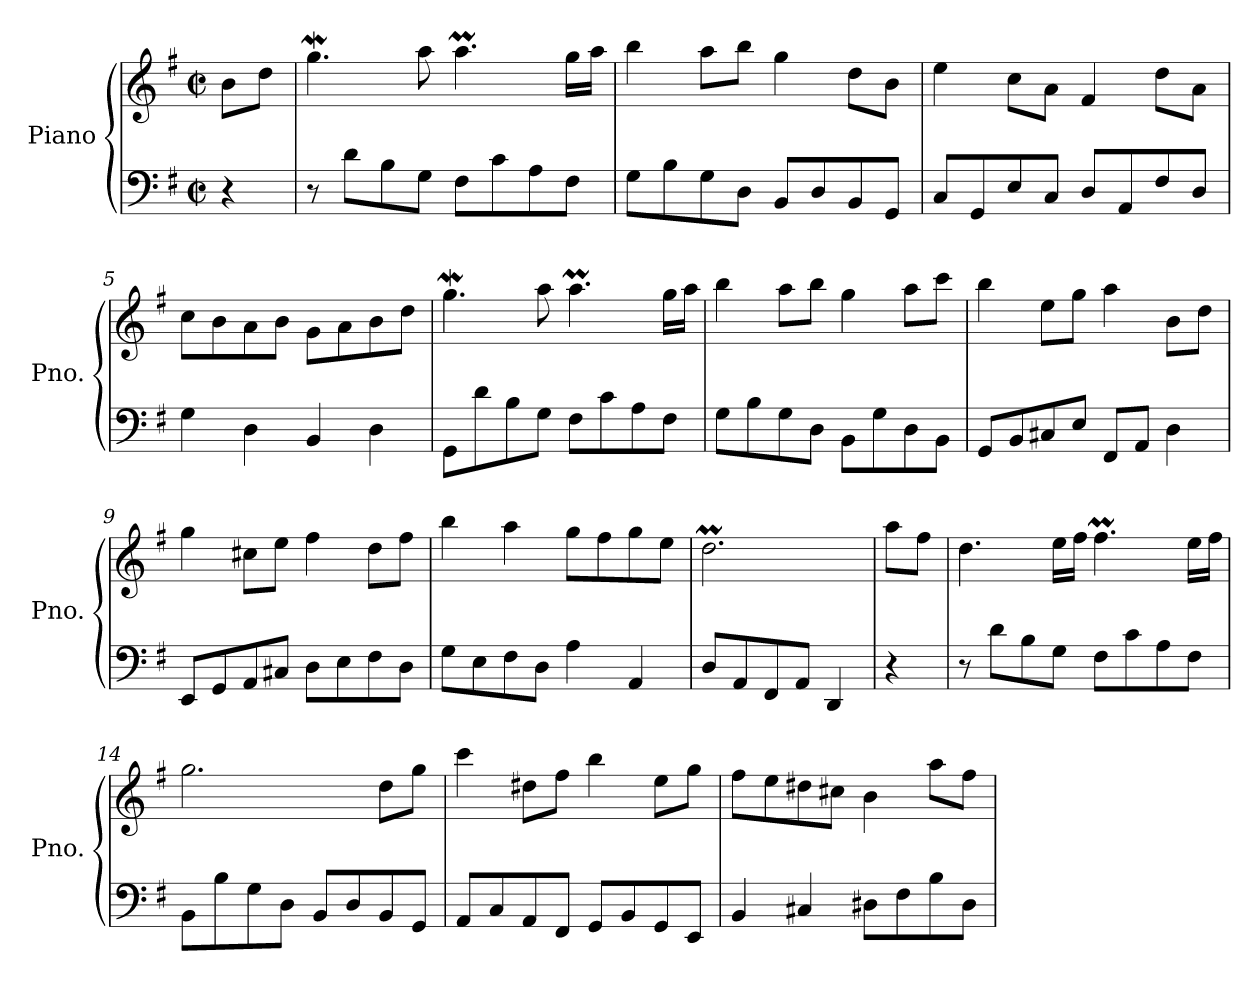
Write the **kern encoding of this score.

**kern	**kern
*part1	*part1
*staff2	*staff1
*I"Piano	*
*I'Pno.	*
*clefF4	*clefG2
*k[f#]	*k[f#]
*M2/2	*M2/2
*met(c|)	*met(c|)
*MM180	*MM180
=1	=1
4r	8b\L
.	8dd\J
=2	=2
8r	4.ggw\
8d\L	.
8B\	.
8G\J	8aa\
8F#\L	4.aaM\
8c\	.
8A\	.
8F#\J	16gg\LL
.	16aa\JJ
=3	=3
8G\L	4bb\
8B\	.
8G\	8aa\L
8D\J	8bb\J
8BB/L	4gg\
8D/	.
8BB/	8dd\L
8GG/J	8b\J
=4	=4
8C/L	4ee\
8GG/	.
8E/	8cc\L
8C/J	8a\J
8D/L	4f#/
8AA/	.
8F#/	8dd\L
8D/J	8a\J
=5	=5
4G\	8cc\L
.	8b\
4D\	8a\
.	8b\J
4BB/	8g\L
.	8a\
4D\	8b\
.	8dd\J
!!LO:LB:g=z
=6	=6
8GG\L	4.ggw\
8d\	.
8B\	.
8G\J	8aa\
8F#\L	4.aaM\
8c\	.
8A\	.
8F#\J	16gg\LL
.	16aa\JJ
=7	=7
8G\L	4bb\
8B\	.
8G\	8aa\L
8D\J	8bb\J
8BB\L	4gg\
8G\	.
8D\	8aa\L
8BB\J	8ccc\J
=8	=8
8GG/L	4bb\
8BB/	.
8C#X/	8ee\L
8E/J	8gg\J
8FF#/L	4aa\
8AA/J	.
4D\	8b\L
.	8dd\J
=9	=9
8EE/L	4gg\
8GG/	.
8AA/	8cc#X\L
8C#X/J	8ee\J
8D\L	4ff#\
8E\	.
8F#\	8dd\L
8D\J	8ff#\J
=10	=10
8G\L	4bb\
8E\	.
8F#\	4aa\
8D\J	.
4A\	8gg\L
.	8ff#\
4AA/	8gg\
.	8ee\J
!!LO:LB:g=z
=11	=11
8D/L	2.ddM\
8AA/	.
8FF#/	.
8AA/J	.
4DD/	.
=12	=12
4r	8aa\L
.	8ff#\J
=13	=13
8r	4.dd\
8d\L	.
8B\	.
8G\J	16ee\LL
.	16ff#\JJ
8F#\L	4.ff#m\
8c\	.
8A\	.
8F#\J	16ee\LL
.	16ff#\JJ
=14	=14
8BB\L	2.gg\
8B\	.
8G\	.
8D\J	.
8BB/L	.
8D/	.
8BB/	8dd\L
8GG/J	8gg\J
=15	=15
8AA/L	4ccc\
8C/	.
8AA/	8dd#X\L
8FF#/J	8ff#\J
8GG/L	4bb\
8BB/	.
8GG/	8ee\L
8EE/J	8gg\J
=16	=16
4BB/	8ff#\L
.	8ee\
4C#X/	8dd#X\
.	8cc#X\J
8D#X\L	4b\
8F#\	.
8B\	8aa\L
8D#\J	8ff#\J
=	=
*-	*-
